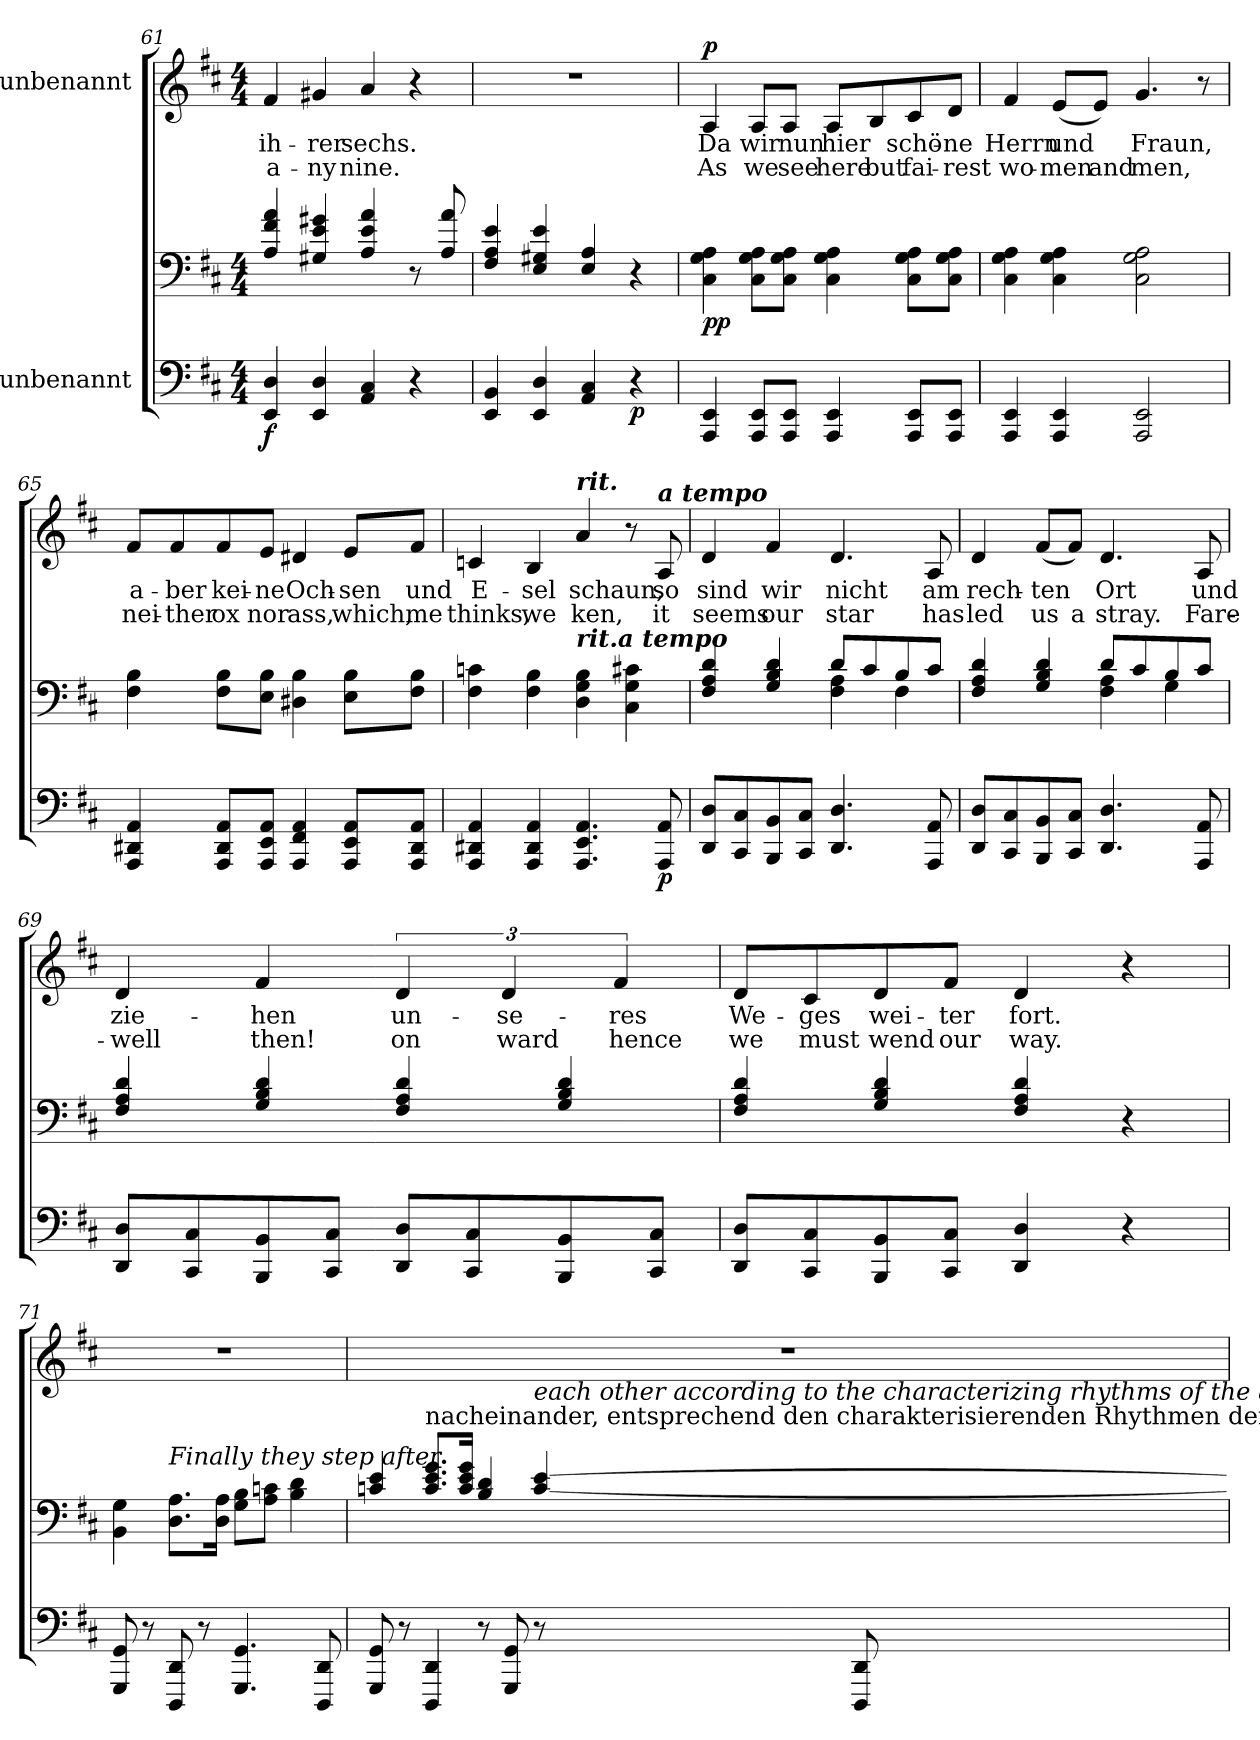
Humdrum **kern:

**kern	**kern	**dynam	**kern	**text	**text	**dynam
*part2	*part2	*part2	*part1	*part1	*part1	*part1
*staff3	*staff2	*staff2/3	*staff1	*staff1	*staff1	*staff1
*I"unbenannt	*	*	*I"unbenannt	*	*	*
*clefF4	*clefF4	*	*clefG2	*	*	*
*k[f#c#]	*k[f#c#]	*	*k[f#c#]	*	*	*
*M4/4	*M4/4	*	*M4/4	*	*	*
=61	=61	=61	=61	=61	=61	=61
!	!	!LO:DY:b=2	!	!LO:LY:b	!LO:LY:b	!
4EE/ 4D/	4A/ 4f#/ 4a/	f	4f#/	ih-	a-	.
!	!	!	!	!LO:LY:b	!LO:LY:b	!
4EE/ 4D/	4G#X/ 4e/ 4g#X/	.	4g#X/	rer	ny	.
!	!	!	!	!LO:LY:b	!LO:LY:b	!
4AA/ 4C#/	4A/ 4e/ 4a/	.	4a/	sechs.	nine.	.
4r	8r	.	4r	.	.	.
.	8A/ 8a/	.	.	.	.	.
=62	=62	=62	=62	=62	=62	=62
4EE/ 4BB/	4F#/ 4A/ 4e/	.	1r	.	.	.
4EE/ 4D/	4E/ 4G#X/ 4e/	.	.	.	.	.
4AA/ 4C#/	4E/ 4A/	.	.	.	.	.
!	!	!LO:DY:b=2	!	!	!	!
4r	4r	p	.	.	.	.
!!LO:LB:g=z
=63	=63	=63	=63	=63	=63	=63
!	!	!LO:DY:b	!	!LO:LY:b	!LO:LY:b	!LO:DY:b
4AAA/ 4EE/	4C#\ 4G\ 4A\	pp	4A/	Da	As	p
!	!	!	!	!LO:LY:b	!LO:LY:b	!
8AAA/ 8EE/L	8C#\ 8G\ 8A\L	.	8A/L	wir	we	.
!	!	!	!	!LO:LY:b	!LO:LY:b	!
8AAA/ 8EE/J	8C#\ 8G\ 8A\J	.	8A/J	nun	see	.
!	!	!	!	!LO:LY:b	!LO:LY:b	!
4AAA/ 4EE/	4C#\ 4G\ 4A\	.	8A/L	hier	here	.
!	!	!	!	!	!LO:LY:b	!
.	.	.	8B/	.	but	.
!	!	!	!	!LO:LY:b	!LO:LY:b	!
8AAA/ 8EE/L	8C#\ 8G\ 8A\L	.	8c#/	schö-	fai-	.
!	!	!	!	!LO:LY:b	!LO:LY:b	!
8AAA/ 8EE/J	8C#\ 8G\ 8A\J	.	8d/J	ne	rest	.
=64	=64	=64	=64	=64	=64	=64
!	!	!	!	!LO:LY:b	!LO:LY:b	!
4AAA/ 4EE/	4C#\ 4G\ 4A\	.	4f#/	Herrn	wo-	.
!	!	!	!	!LO:LY:b	!LO:LY:b	!
4AAA/ 4EE/	4C#\ 4G\ 4A\	.	(8e/L	und	men	.
!	!	!	!	!	!LO:LY:b	!
.	.	.	8e/J)	.	and	.
!	!	!	!	!LO:LY:b	!LO:LY:b	!
2AAA/ 2EE/	2C#\ 2G\ 2A\	.	4.g/	Fraun,	men,	.
.	.	.	8r	.	.	.
=65	=65	=65	=65	=65	=65	=65
!	!	!	!	!LO:LY:b	!LO:LY:b	!
4AAA/ 4DD#X/ 4AA/	4F#\ 4B\	.	8f#/L	a-	nei-	.
!	!	!	!	!LO:LY:b	!LO:LY:b	!
.	.	.	8f#/	ber	ther	.
!	!	!	!	!LO:LY:b	!LO:LY:b	!
8AAA/ 8DD#/ 8AA/L	8F#\ 8B\L	.	8f#/	kei-	ox	.
!	!	!	!	!LO:LY:b	!LO:LY:b	!
8AAA/ 8EE/ 8AA/J	8E\ 8B\J	.	8e/J	ne	nor	.
!	!	!	!	!LO:LY:b	!LO:LY:b	!
4AAA/ 4FF#/ 4AA/	4D#X\ 4B\	.	4d#X/	Och-	ass,	.
!	!	!	!	!LO:LY:b	!LO:LY:b	!
8AAA/ 8EE/ 8AA/L	8E\ 8B\L	.	8e/L	sen	which,	.
!	!	!	!	!LO:LY:b	!LO:LY:b	!
8AAA/ 8DD#/ 8AA/J	8F#\ 8B\J	.	8f#/J	und	me	.
=66	=66	=66	=66	=66	=66	=66
!	!	!	!	!LO:LY:b	!LO:LY:b	!
4AAA/ 4DD#X/ 4AA/	4F#\ 4cn\	.	4cn/	E-	thinks,	.
!	!	!	!	!LO:LY:b	!LO:LY:b	!
4AAA/ 4DD#/ 4AA/	4F#\ 4B\	.	4B/	sel	we	.
!	!	!	!LO:TX:a:Bi:t=rit.	!	!	!
!	!LO:TX:a:Bi:t=rit.a tempo	!	!	!	!	!
!	!	!	!	!LO:LY:b	!LO:LY:b	!
4.AAA/ 4.EE/ 4.AA/	4D\ 4G\ 4B\	.	4a/	schaun,	ken,	.
.	4C#\ 4G\ 4c#X\	.	8r	.	.	.
!	!	!	!LO:TX:a:Bi:t=a tempo	!	!	!
!	!	!LO:DY:b=2	!	!LO:LY:b	!LO:LY:b	!
8AAA/ 8AA/	.	p	8A/	so	it	.
!!LO:PB:g=z
=67	=67	=67	=67	=67	=67	=67
*	*^	*	*	*	*	*
!	!	!	!	!	!LO:LY:b	!LO:LY:b	!
8DD/ 8D/L	4F#/ 4A/ 4d/	2ryy	.	4d/	sind	seems	.
8CC#/ 8C#/	.	.	.	.	.	.	.
!	!	!	!	!	!LO:LY:b	!LO:LY:b	!
8BBB/ 8BB/	4G/ 4B/ 4d/	.	.	4f#/	wir	our	.
8CC#/ 8C#/J	.	.	.	.	.	.	.
!	!	!	!	!	!LO:LY:b	!LO:LY:b	!
4.DD/ 4.D/	8d/L	4F#\ 4A\	.	4.d/	nicht	star	.
.	8c#/	.	.	.	.	.	.
.	8B/	4F#\	.	.	.	.	.
!	!	!	!	!	!LO:LY:b	!LO:LY:b	!
8AAA/ 8AA/	8c#/J	.	.	8A/	am	has	.
=68	=68	=68	=68	=68	=68	=68	=68
!	!	!	!	!	!LO:LY:b	!LO:LY:b	!
8DD/ 8D/L	4F#/ 4A/ 4d/	2ryy	.	4d/	rech-	led	.
8CC#/ 8C#/	.	.	.	.	.	.	.
!	!	!	!	!	!LO:LY:b	!LO:LY:b	!
8BBB/ 8BB/	4G/ 4B/ 4d/	.	.	(8f#/L	ten	us	.
!	!	!	!	!	!	!LO:LY:b	!
8CC#/ 8C#/J	.	.	.	8f#/J)	.	a	.
!	!	!	!	!	!LO:LY:b	!LO:LY:b	!
4.DD/ 4.D/	8d/L	4F#\ 4A\	.	4.d/	Ort	stray.	.
.	8c#/	.	.	.	.	.	.
.	8B/	4G\	.	.	.	.	.
!	!	!	!	!	!LO:LY:b	!LO:LY:b	!
8AAA/ 8AA/	8c#/J	.	.	8A/	und	Fare-	.
*	*v	*v	*	*	*	*	*
=69	=69	=69	=69	=69	=69	=69
!	!	!	!	!LO:LY:b	!LO:LY:b	!
8DD/ 8D/L	4F#/ 4A/ 4d/	.	4d/	zie-	well	.
8CC#/ 8C#/	.	.	.	.	.	.
!	!	!	!	!LO:LY:b	!LO:LY:b	!
8BBB/ 8BB/	4G/ 4B/ 4d/	.	4f#/	hen	then!	.
8CC#/ 8C#/J	.	.	.	.	.	.
!	!	!	!	!LO:LY:b	!LO:LY:b	!
8DD/ 8D/L	4F#/ 4A/ 4d/	.	6d/	un-	on	.
8CC#/ 8C#/	.	.	.	.	.	.
!	!	!	!	!LO:LY:b	!LO:LY:b	!
.	.	.	6d/	se-	ward	.
8BBB/ 8BB/	4G/ 4B/ 4d/	.	.	.	.	.
!	!	!	!	!LO:LY:b	!LO:LY:b	!
.	.	.	6f#/	res	hence	.
8CC#/ 8C#/J	.	.	.	.	.	.
=70	=70	=70	=70	=70	=70	=70
!	!	!	!	!LO:LY:b	!LO:LY:b	!
8DD/ 8D/L	4F#/ 4A/ 4d/	.	8d/L	We-	we	.
!	!	!	!	!LO:LY:b	!LO:LY:b	!
8CC#/ 8C#/	.	.	8c#/	ges	must	.
!	!	!	!	!LO:LY:b	!LO:LY:b	!
8BBB/ 8BB/	4G/ 4B/ 4d/	.	8d/	wei-	wend	.
!	!	!	!	!LO:LY:b	!LO:LY:b	!
8CC#/ 8C#/J	.	.	8f#/J	ter	our	.
!	!	!	!	!LO:LY:b	!LO:LY:b	!
4DD/ 4D/	4F#/ 4A/ 4d/	.	4d/	fort.	way.	.
4r	4r	.	4r	.	.	.
=71	=71	=71	=71	=71	=71	=71
8GGG/ 8GG/	4BB\ 4G\	.	1r	.	.	.
8r	.	.	.	.	.	.
!	!LO:TX:a:i:t=Finally they step after	!	!	!	!	!
8DDD/ 8DD/	8.D\ 8.A\L	.	.	.	.	.
8r	.	.	.	.	.	.
.	16D\ 16A\Jk	.	.	.	.	.
4.GGG/ 4.GG/	8G\ 8B\L	.	.	.	.	.
.	8A\ 8cn\J	.	.	.	.	.
.	4B\ 4d\	.	.	.	.	.
8DDD/ 8DD/	.	.	.	.	.	.
!!LO:LB:g=z
=72	=72	=72	=72	=72	=72	=72
8GGG/ 8GG/	4cn/ 4e/	.	1r	.	.	.
8r	.	.	.	.	.	.
!	!LO:TX:a:t=nacheinander, entsprechend den charakterisierenden Rhythmen der Begleitung ab)	!	!	!	!	!
4DDD/ 4DD/	8.c/ 8.e/ 8.g/L	.	.	.	.	.
.	16c/ 16e/ 16g/Jk	.	.	.	.	.
8r	4B/ 4d/	.	.	.	.	.
8GGG/ 8GG/	.	.	.	.	.	.
!	!LO:TX:a:i:t=each other according to the characterizing rhythms of the accompaniment	!	!	!	!	!
8r	[4c/ [4e/	.	.	.	.	.
8DDD/ 8DD/	.	.	.	.	.	.
=	=	=	=	=	=	=
*-	*-	*-	*-	*-	*-	*-
